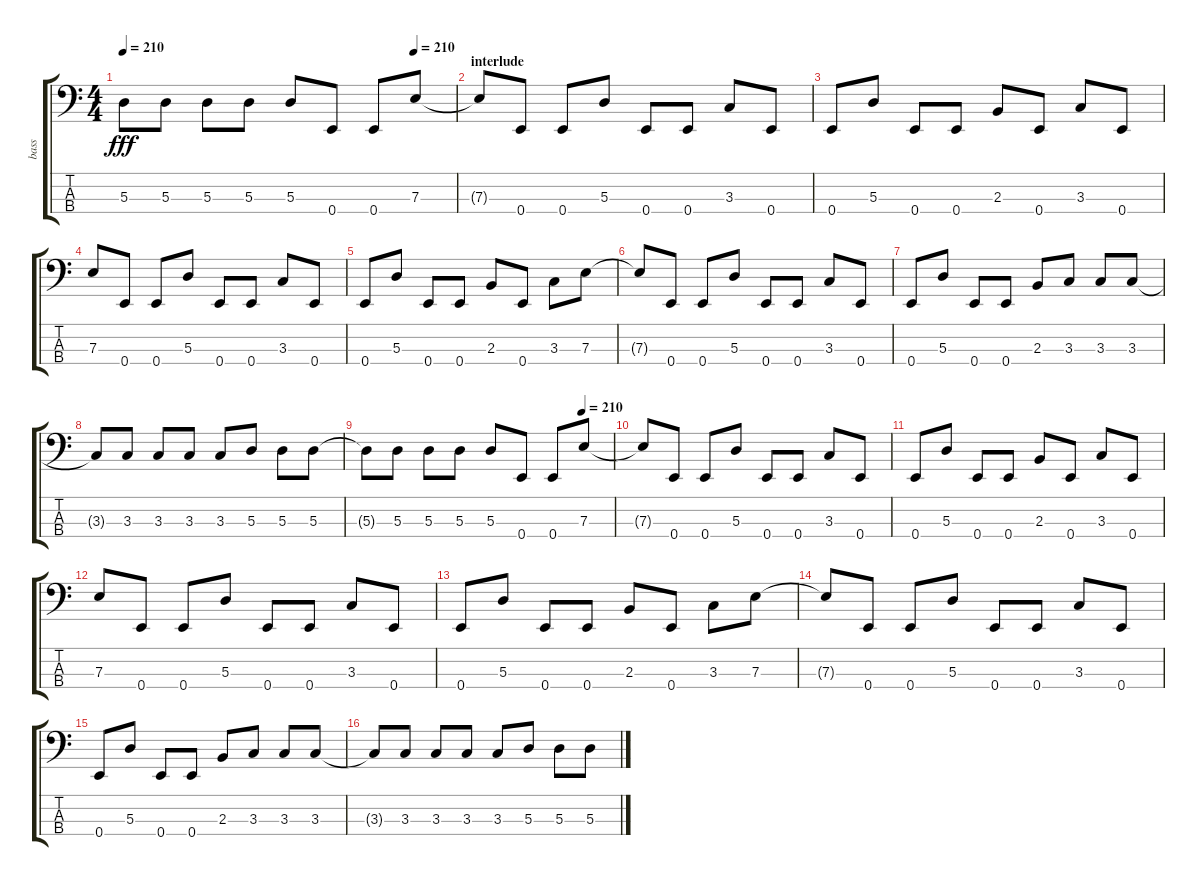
\track ("bass" "bass") {instrument electricbassfinger}
\staff {score tabs}
\tuning (G2 D2 A1 E1) {hide}
\ts (4 4)
\tempo 210
\tempo (210 0.875)
\clef f4
\ks c
5.3.8{dy fff} 5.3.8 5.3.8 5.3.8 5.3.8 0.4.8 0.4.8 7.3.8 |
\section ("" "interlude")
7.3{t}.8 0.4.8 0.4.8 5.3.8 0.4.8 0.4.8 3.3.8 0.4.8 |
0.4.8 5.3.8 0.4.8 0.4.8 2.3.8 0.4.8 3.3.8 0.4.8 |
7.3.8 0.4.8 0.4.8 5.3.8 0.4.8 0.4.8 3.3.8 0.4.8 |
0.4.8 5.3.8 0.4.8 0.4.8 2.3.8 0.4.8 3.3.8 7.3.8 |
7.3{t}.8 0.4.8 0.4.8 5.3.8 0.4.8 0.4.8 3.3.8 0.4.8 |
0.4.8 5.3.8 0.4.8 0.4.8 2.3.8 3.3.8 3.3.8 3.3.8 |
3.3{t}.8 3.3.8 3.3.8 3.3.8 3.3.8 5.3.8 5.3.8 5.3.8 |
\tempo (210 0.875)
5.3{t}.8 5.3.8 5.3.8 5.3.8 5.3.8 0.4.8 0.4.8 7.3.8 |
7.3{t}.8 0.4.8 0.4.8 5.3.8 0.4.8 0.4.8 3.3.8 0.4.8 |
0.4.8 5.3.8 0.4.8 0.4.8 2.3.8 0.4.8 3.3.8 0.4.8 |
7.3.8 0.4.8 0.4.8 5.3.8 0.4.8 0.4.8 3.3.8 0.4.8 |
0.4.8 5.3.8 0.4.8 0.4.8 2.3.8 0.4.8 3.3.8 7.3.8 |
7.3{t}.8 0.4.8 0.4.8 5.3.8 0.4.8 0.4.8 3.3.8 0.4.8 |
0.4.8 5.3.8 0.4.8 0.4.8 2.3.8 3.3.8 3.3.8 3.3.8 |
3.3{t}.8 3.3.8 3.3.8 3.3.8 3.3.8 5.3.8 5.3.8 5.3.8
